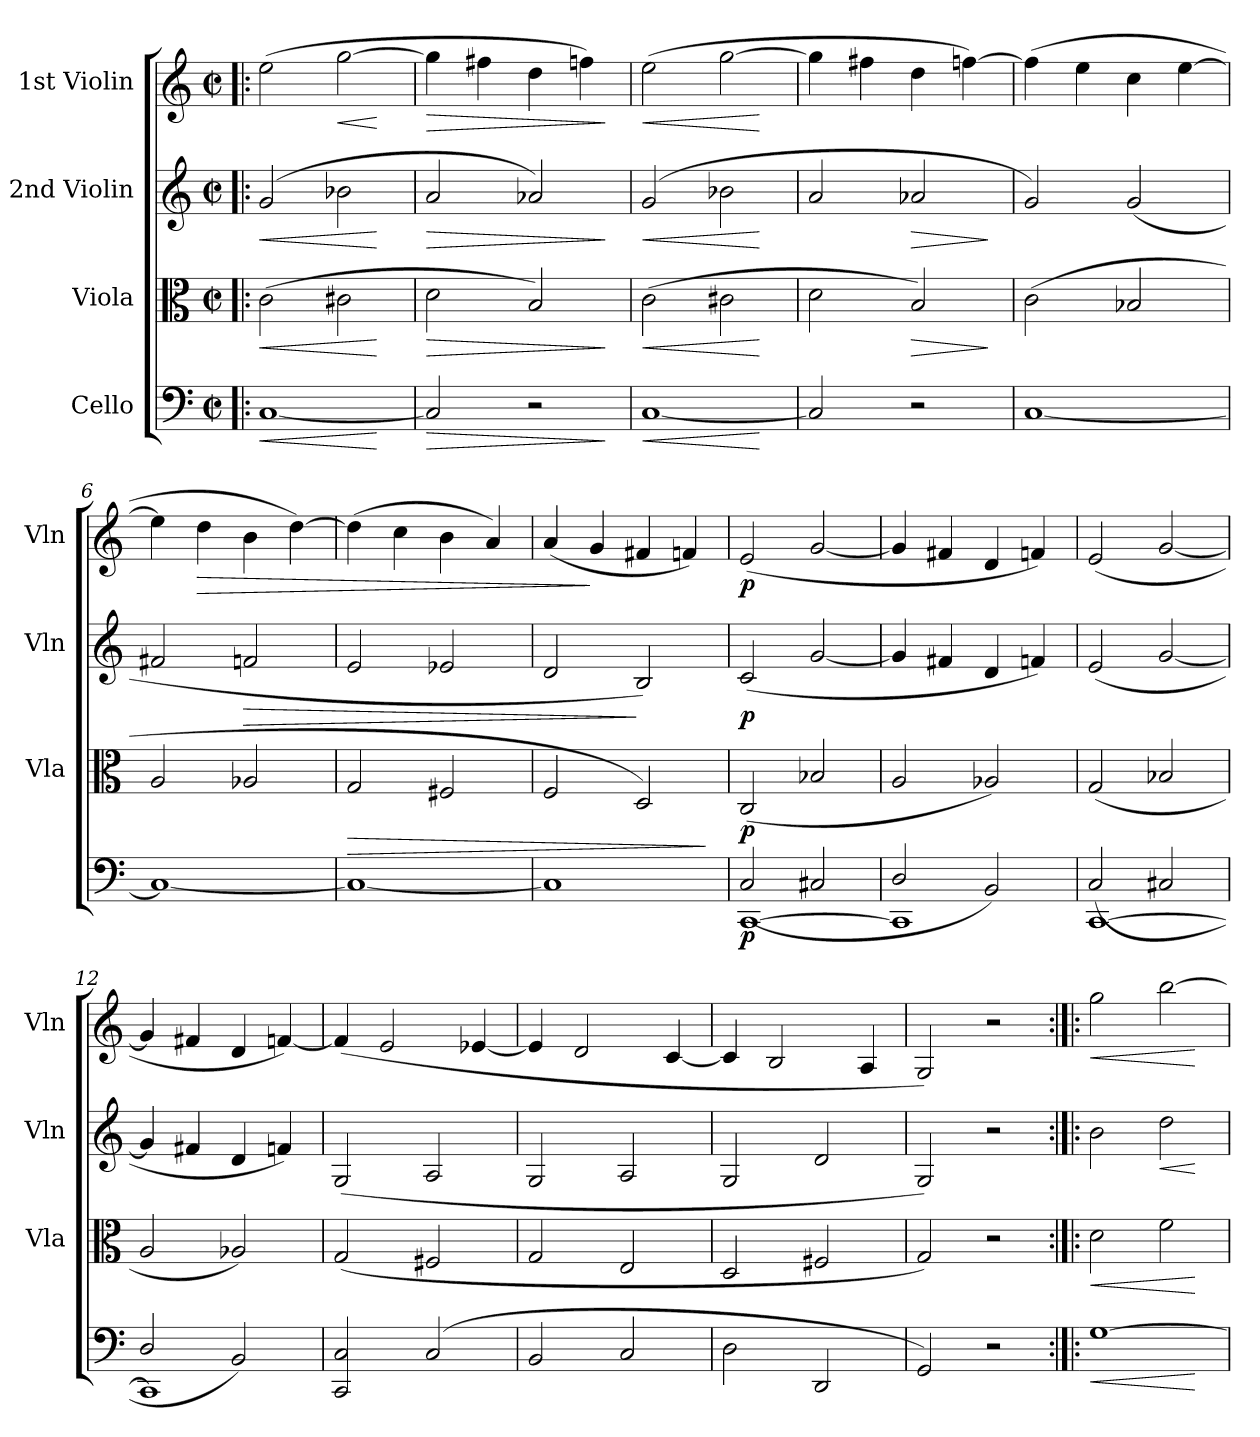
**kern	**dynam	**kern	**dynam	**kern	**dynam	**kern	**dynam
*part4	*part4	*part3	*part3	*part2	*part2	*part1	*part1
*staff4	*staff4	*staff3	*staff3	*staff2	*staff2	*staff1	*staff1
*I"Cello	*	*I"Viola	*	*I"2nd Violin	*	*I"1st Violin	*
*	*	*I'Vla	*	*I'Vln	*	*I'Vln	*
*clefF4	*	*clefC3	*	*clefG2	*	*clefG2	*
*k[]	*	*k[]	*	*k[]	*	*k[]	*
*C:	*	*C:	*	*C:	*	*C:	*
*M2/2	*	*M2/2	*	*M2/2	*	*M2/2	*
*met(c|)	*	*met(c|)	*	*met(c|)	*	*met(c|)	*
=1!|:	=1!|:	=1!|:	=1!|:	=1!|:	=1!|:	=1!|:	=1!|:
!	!LO:HP:b	!	!LO:HP:b	!	!LO:HP:b	!	!LO:DY:a
[1C	<	(2c\	<	(2g/	<	(2ee\	INTERMEZZO
!	!	!	!	!	!	!	!LO:HP:b
.	.	2c#X\	.	2b-X\	.	[2gg\	<
.	[	.	[	.	[	.	[
=2	=2	=2	=2	=2	=2	=2	=2
!	!LO:HP:b	!	!LO:HP:b	!	!LO:HP:b	!	!LO:HP:b
2C/]	>	2d\	>	2a/	>	4gg\]	>
.	.	.	.	.	.	4ff#X\	.
2r	.	2B/)	.	2a-X/)	.	4dd\	.
.	.	.	.	.	.	4ffn\)	.
.	]	.	]	.	]	.	]
=3	=3	=3	=3	=3	=3	=3	=3
!	!LO:HP:b	!	!LO:HP:b	!	!LO:HP:b	!	!LO:HP:b
[1C	<	(2c\	<	(2g/	<	(2ee\	<
.	.	2c#X\	.	2b-X\	.	[2gg\	.
.	[	.	[	.	[	.	[
=4	=4	=4	=4	=4	=4	=4	=4
2C/]	.	2d\	.	2a/	.	4gg\]	.
.	.	.	.	.	.	4ff#X\	.
!	!	!	!LO:HP:b	!	!LO:HP:b	!	!
2r	.	2B/)	>	2a-X/	>	4dd\	.
.	.	.	.	.	.	[4ffn\)	.
.	.	.	]	.	]	.	.
=5	=5	=5	=5	=5	=5	=5	=5
[1C	.	(2c\	.	2g/)	.	(4ff\]	.
.	.	.	.	.	.	4ee\	.
.	.	2B-X/	.	(2g/	.	4cc\	.
.	.	.	.	.	.	[4ee\	.
=6	=6	=6	=6	=6	=6	=6	=6
1C_	.	2A/	.	2f#X/	.	4ee\]	.
!	!	!	!	!	!	!	!LO:HP:b
.	.	.	.	.	.	4dd\	>
!	!	!	!	!	!LO:HP:b	!	!
.	.	2A-X/	.	2fn/	>	4b\	.
.	.	.	.	.	.	[4dd\)	.
=7	=7	=7	=7	=7	=7	=7	=7
!	!LO:HP:a	!	!	!	!	!	!
1C_	>	2G/	.	2e/	.	(4dd\]	.
.	.	.	.	.	.	4cc\	.
.	.	2F#X/	.	2e-X/	.	4b\	.
.	.	.	.	.	.	4a/)	.
=8	=8	=8	=8	=8	=8	=8	=8
1C]	.	2F/	.	2d/	.	(4a/	.
.	.	.	.	.	.	4g/	]
.	.	2D/)	.	2B/)	]	4f#X/	.
.	.	.	.	.	.	4fn/)	.
.	]	.	.	.	.	.	.
=9	=9	=9	=9	=9	=9	=9	=9
*^	*	*	*	*	*	*	*
!	!	!LO:DY:b	!	!LO:DY:b	!	!LO:DY:b	!	!LO:DY:b
[1CC	(2C/	p	(2C/	p	(2c/	p	(2e/	p
.	2C#X/	.	2B-X/	.	[2g/	.	[2g/	.
=10	=10	=10	=10	=10	=10	=10	=10	=10
1CC]	2D/	.	2A/	.	4g/]	.	4g/]	.
.	.	.	.	.	4f#X/	.	4f#X/	.
.	2BB/)	.	2A-X/)	.	4d/	.	4d/	.
.	.	.	.	.	4fn/)	.	4fn/)	.
=11	=11	=11	=11	=11	=11	=11	=11	=11
[1CC	(2C/	.	(2G/	.	(2e/	.	(2e/	.
.	2C#X/	.	2B-X/	.	[2g/	.	[2g/	.
=12	=12	=12	=12	=12	=12	=12	=12	=12
1CC]	2D/	.	2A/	.	4g/]	.	4g/]	.
.	.	.	.	.	4f#X/	.	4f#X/	.
.	2BB/)	.	2A-X/)	.	4d/	.	4d/	.
.	.	.	.	.	4fn/)	.	[4fn/)	.
*v	*v	*	*	*	*	*	*	*
!!LO:LB:g=z
=13	=13	=13	=13	=13	=13	=13	=13
2CC/ 2C/	.	(2G/	.	(2G/	.	(4f/]	.
.	.	.	.	.	.	2e/	.
(2C/	.	2F#X/	.	2A/	.	.	.
.	.	.	.	.	.	[4e-X/	.
=14	=14	=14	=14	=14	=14	=14	=14
2BB/	.	2G/	.	2G/	.	4e-/]	.
.	.	.	.	.	.	2d/	.
2C/	.	2E/	.	2A/	.	.	.
.	.	.	.	.	.	[4c/	.
=15	=15	=15	=15	=15	=15	=15	=15
2D\	.	2D/	.	2G/	.	4c/]	.
.	.	.	.	.	.	2B/	.
2DD/	.	2F#X/	.	2d/	.	.	.
.	.	.	.	.	.	4A/	.
=16	=16	=16	=16	=16	=16	=16	=16
2GG/)	.	2G/)	.	2G/)	.	2G/)	.
2r	.	2r	.	2r	.	2r	.
=17:|!|:	=17:|!|:	=17:|!|:	=17:|!|:	=17:|!|:	=17:|!|:	=17:|!|:	=17:|!|:
!	!LO:HP:b	!	!LO:HP:b	!	!	!	!LO:HP:b
[1G	<	2d\	<	2b\	.	2gg\	<
!	!	!	!	!	!LO:HP:b	!	!
.	.	2f\	.	2dd\	<	[2bb\	.
.	[	.	[	.	[	.	[
=	=	=	=	=	=	=	=
*-	*-	*-	*-	*-	*-	*-	*-
